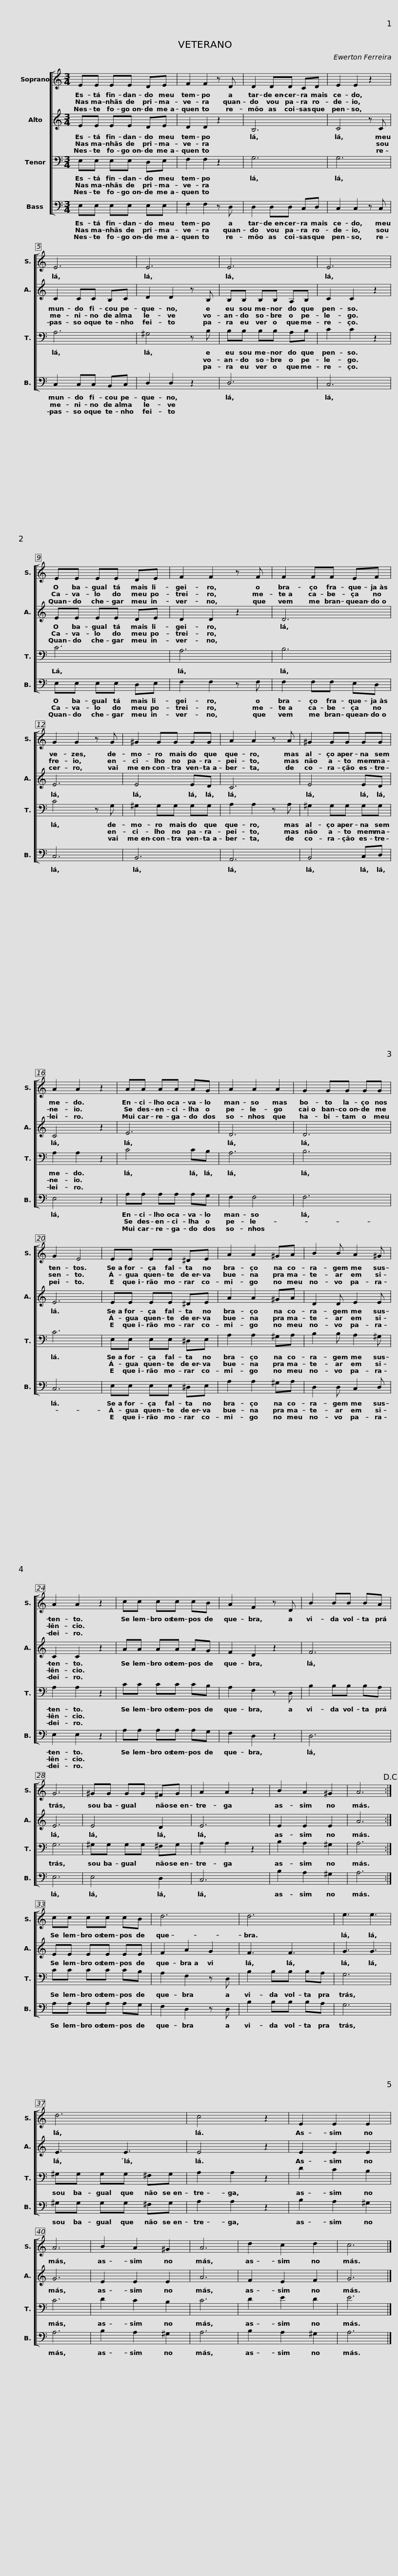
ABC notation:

X:1
%%score [ 1 2 3 4 ]
L:1/8
M:3/4
I:linebreak $
K:C
V:1 treble
V:2 treble
V:3 bass
V:4 bass
V:1
 EE EE DE | F2 F2 z D | D2 DD CD | E2 E2 z2 | E6 |$ %5
 E6 | E6 | E6 | EE EE DE | F2 F2 z F | %10
 F2 FF EF |$ G2 G2 z G | ^G2 GG GG | A2 A2 z A | ^G2 GG GG | %15
 A2 A2 z2 | AA AA AG |$ A2 A2 A2 | G2 GG GG | G2 E4 | %20
 EE EE ^DE | A2 A2 ^GA | B2 B A2 ^G | A2 A2 z2 |$ cc cc cB | %25
 A2 F2 z D | B2 BB BA | G6 | ^GG GG ^FG | A2 A2 z2 | %30
 B2 A2 ^G2 | A6!D.C.! :|$ cc cc cB | d6 | d6 | %35
 e3 e3 | d6 | c4 z2 | E2 E2 E2 | A6 |$ %40
 B2 A2 ^G2 | A6 | d2 c2 d2 | c6 |] %44
V:2
 EE EE DE | D2 D2 z2 | B,6 | C4 z C | C2 CC B,C |$ %5
 D2 D2 z B, | B,B, B,B, A,B, | C2 C2 z2 | EE EE DE | D2 D2 z2 | %10
 D6 |$ E6 | E4 ED | C6 | E4 ED | %15
 C4 z2 | E6 |$ D6 | D6 | E6 | %20
 EE EE ^DE | A2 A2 ^GA | D2 D E2 E | C2 C2 z2 |$ AA AA AG | %25
 F2 D2 z2 | F6 | E6 | E4 D2 | E6 | %30
 E2 E2 E2 | A6 :|$ EE EE EE | F2 A2 G2 | F3 F3 | %35
 G3 G3 | E3 E3 | E4 z2 | E2 E2 E2 | G6 |$ %40
 E2 E2 E2 | A6 | F2 E2 F2 | G6 |] %44
V:3
 E,E, E,E, D,E, | F,2 F,2 z2 | G,6 | G,6 | A,6 |$ %5
 ^G,4 z B, | B,B, B,B, A,B, | C2 C2 z2 | C6 | A,6 | %10
 B,6 |$ C4 z G, | ^G,2 G,G, G,G, | A,2 A,2 z A, | ^G,2 G,G, G,G, | %15
 A,2 A,2 z2 | C4 CB, |$ A,6 | B,6 | C6 | %20
 E,E, E,E, ^D,E, | A,2 A,2 ^G,A, | B,2 B, A,2 ^G, | A,2 A,2 z2 |$ CC CC CB, | %25
 A,2 F,2 z D, | B,2 B,B, B,A, | G,6 | ^G,G, G,G, ^F,G, | A,2 A,2 z2 | %30
 B,2 A,2 ^G,2 | A,6 :|$ CC CC CB, | A,2 F,2 z D, | B,2 B,B, B,A, | %35
 G,6 | ^G,G, G,G, ^F,G, | A,2 A,2 z2 | D2 C2 B,2 | C6 |$ %40
 D2 C2 B,2 | C6 | D2 E2 D2 | E6 |] %44
V:4
 E,E, E,E, E,E, | F,2 F,2 z D, | D,2 D,D, C,D, | C,2 C,2 z C, | C,2 C,C, B,,C, |$ %5
 D,2 D,2 z2 | D,6 | C,6 | E,E, E,E, D,E, | F,2 F,2 z F, | %10
 F,2 F,F, E,D, |$ C,6 | B,,6 | A,,6 | B,,4 C,D, | %15
 E,4 z2 | A,A, A,A, A,G, |$ F,2 F,4 | F,6 | C,6 | %20
 E,E, E,E, ^D,E, | A,2 A,2 ^G,A, | D,2 D, C,2 D, | E,2 E,2 z2 |$ A,A, A,A, A,G, | %25
 F,2 D,2 z2 | D,6 | E,6 | E,4 D,2 | C,6 | %30
 B,2 A,2 ^G,2 | A,6 :|$ A,A, A,A, A,G, | F,2 D,2 z D, | B,2 B,B, B,A, | %35
 G,6 | ^G,G, G,G, ^F,G, | A,2 A,2 z2 | B,2 A,2 ^G,2 | A,6 |$ %40
 B,2 A,2 ^G,2 | A,6 | B,2 A,2 ^G,2 | A,6 |] %44
